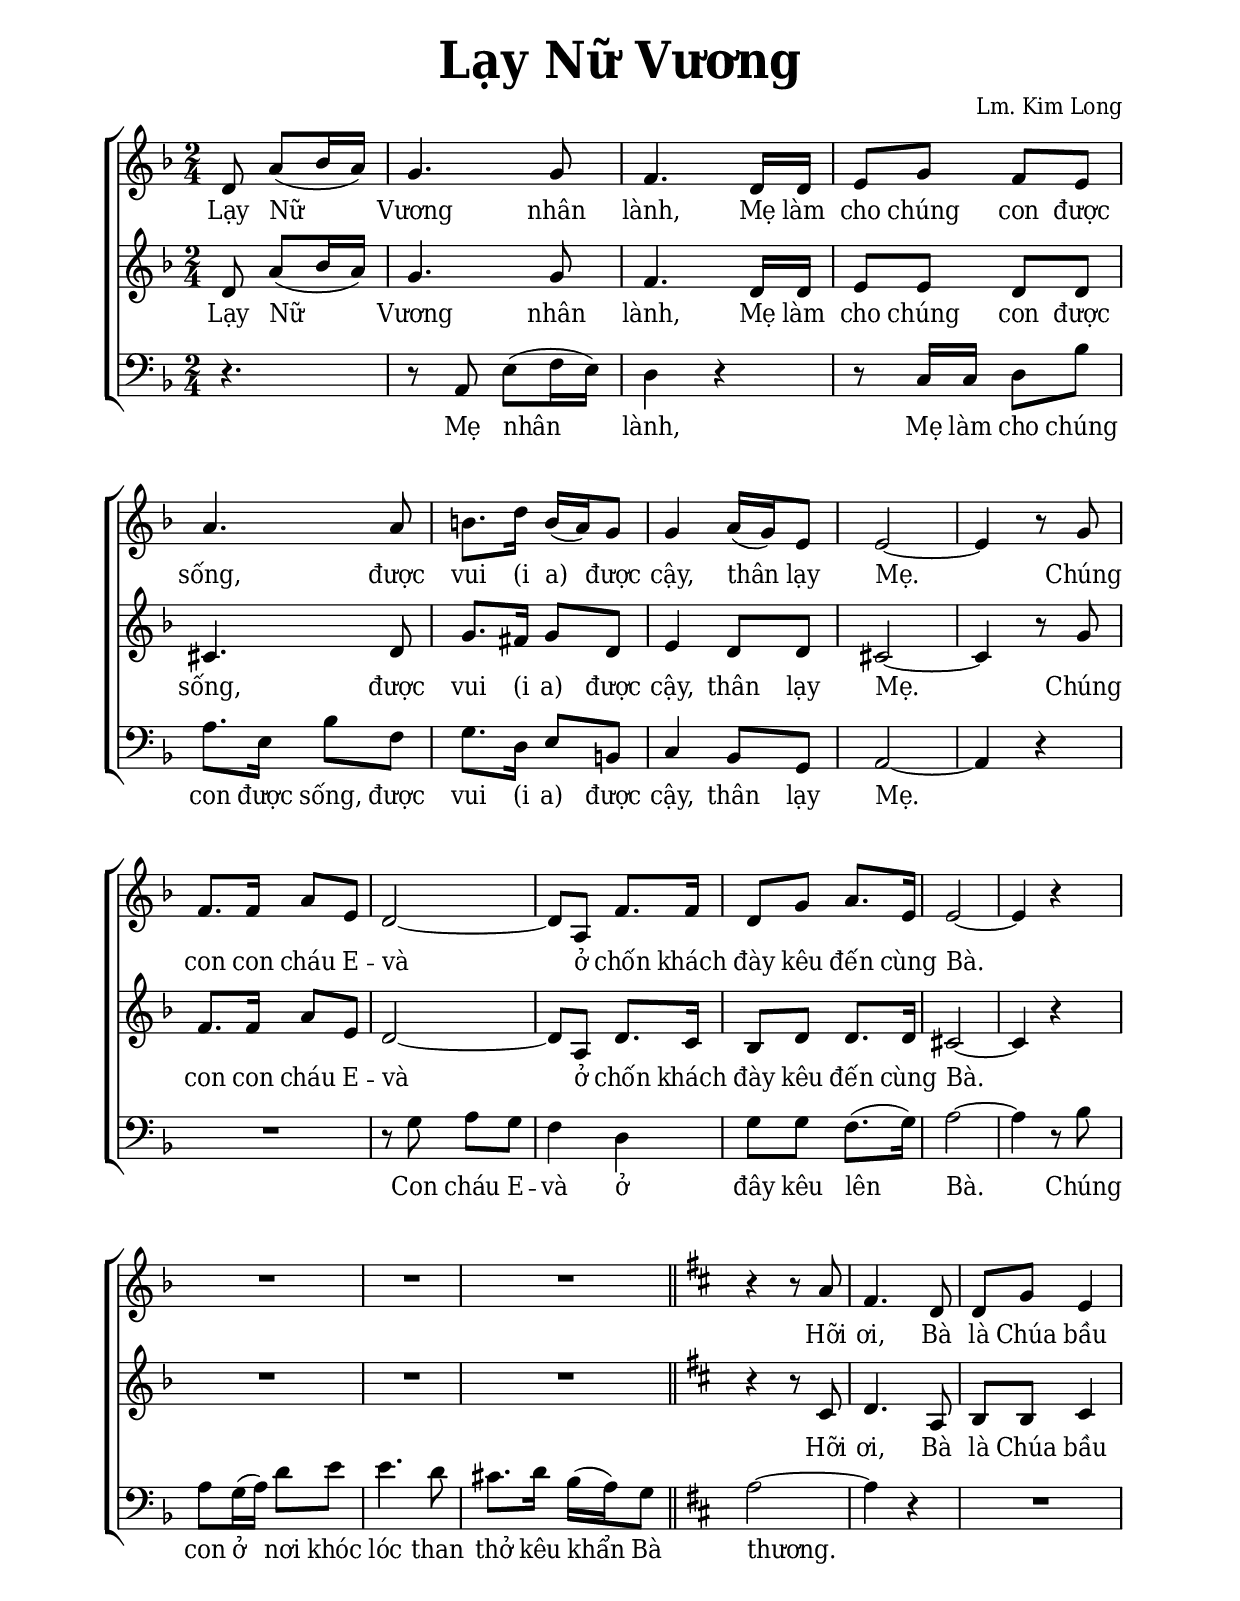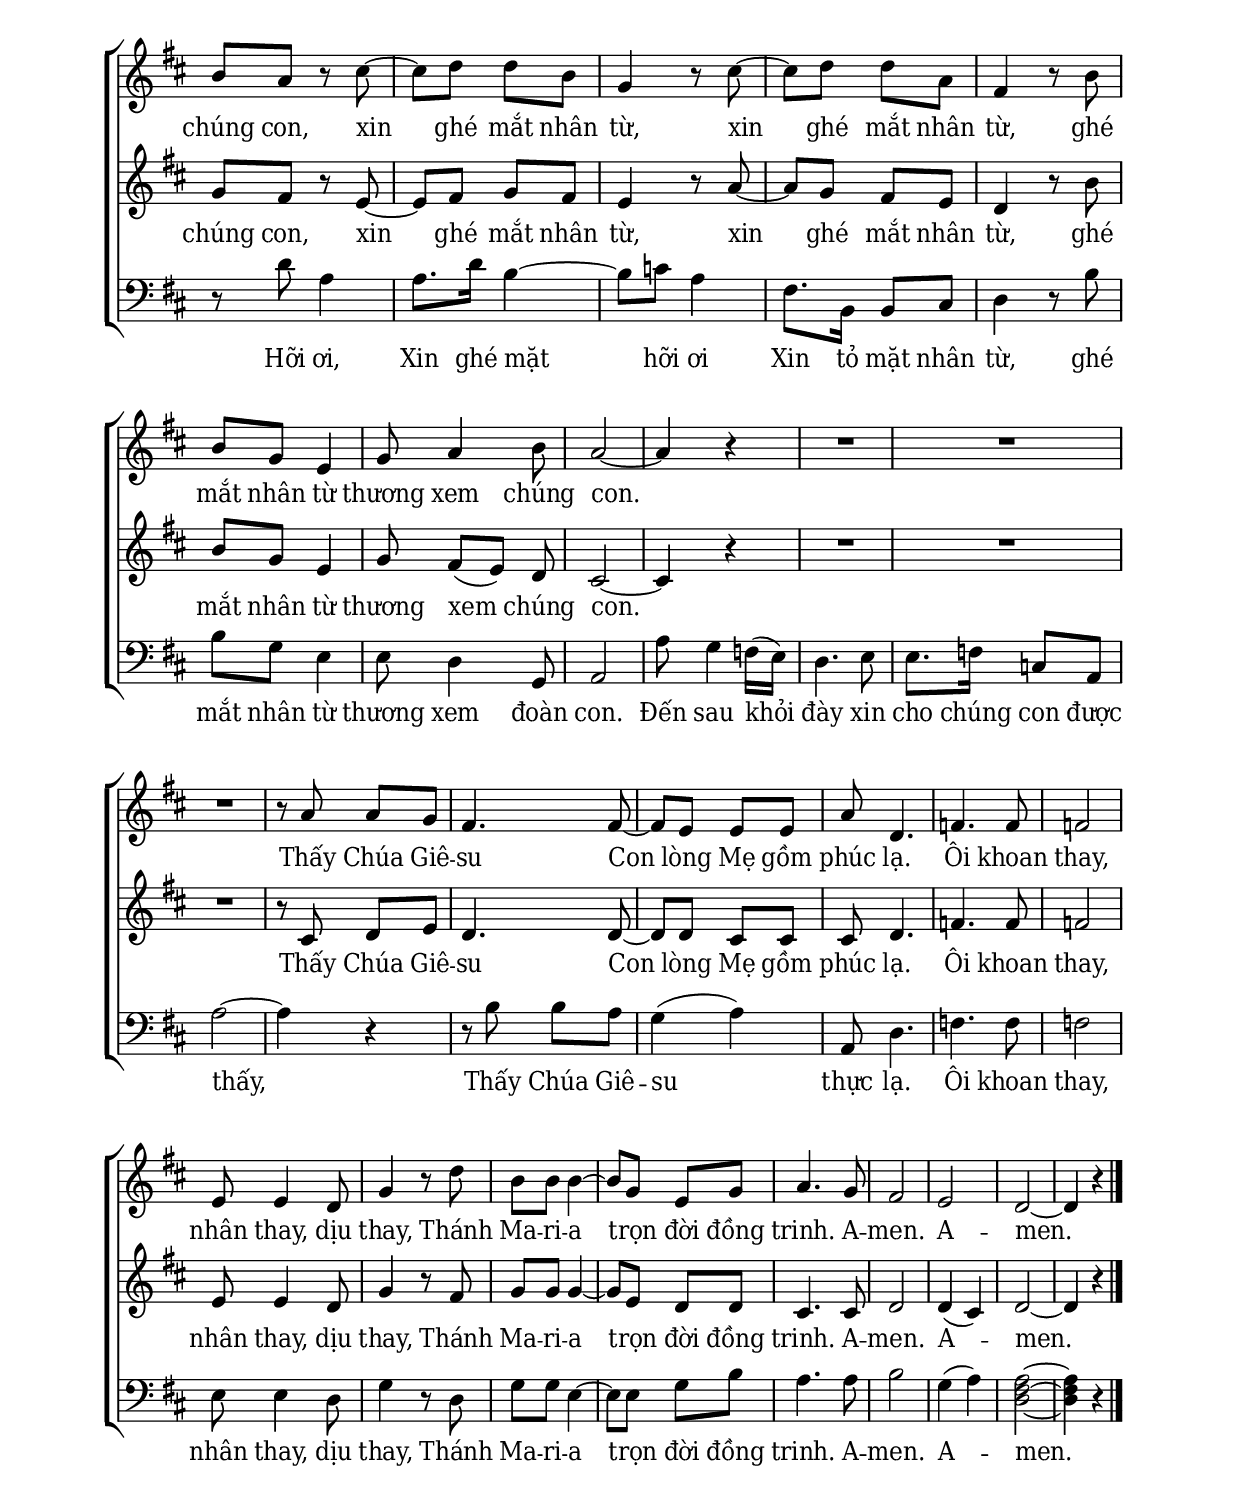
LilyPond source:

% Cài đặt chung
\version "2.22.1"
\include "english.ly"

\header {
  title = \markup { \fontsize #3 "Lạy Nữ Vương" }
  composer = "Lm. Kim Long"
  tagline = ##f
}

% Nhạc
nhacDiepKhucSop = \relative c' {
  \set Staff.printKeyCancellation = ##f
  \partial 4. d8 a' (bf16 a) |
  g4. g8 |
  f4. d16 d |
  e8 g f e |
  a4. a8 |
  b!8. d16 b (a) g8 |
  g4 a16 (g) e8 |
  e2 ~ |
  e4 r8 g |
  f8. f16 a8 e |
  d2 ~ |
  d8 a f'8. f16 |
  d8 g a8. e16 |
  e2 ~ |
  e4 r |
  R2*3 \bar "||"
  
  \key d \major
  r4 r8 a |
  fs4. d8 |
  d g e4 |
  b'8 a r cs ~ |
  cs d d b |
  g4 r8 cs ~ |
  cs d d a |
  fs4 r8 b |
  b g e4 |
  g8 a4 b8 |
  a2 ~ |
  a4 r |
  R2*3
  r8 a a g |
  fs4. fs8 ~ |
  fs e e e |
  a d,4. f!4. f8 |
  f!2 |
  e8 e4 d8 |
  g4 r8 d' |
  b b b4 ~ |
  b8 g e g |
  a4. g8 |
  fs2 |
  e |
  d ~ |
  d4 r \bar "|."
}

nhacDiepKhucAlto = \relative c' {
  \set Staff.printKeyCancellation = ##f
  \partial 4. d8 a' (bf16 a) |
  g4. g8 |
  f4. d16 d |
  e8 e d d |
  cs4. d8 |
  g8. fs16 g8 d |
  e4 d8 d |
  cs2 ~ |
  cs4 r8 g' |
  f8. f16 a8 e |
  d2 ~ |
  d8 a d8. c16 |
  bf8 d d8. d16 |
  cs2 ~ |
  cs4 r |
  R2*3
  
  \key d \major
  r4 r8 cs |
  d4. a8 |
  b b cs4 |
  g'8 fs r e ~ |
  e fs g fs |
  e4 r8 a ~ |
  a g fs e |
  d4 r8 b' |
  b g e4 |
  g8 fs ([e]) d |
  cs2 ~ |
  cs4 r |
  R2*3
  r8 cs d e |
  d4. d8 ~ |
  d d cs cs |
  cs d4. |
  f!4. f8 |
  f!2 |
  e8 e4 d8 |
  g4 r8 fs |
  g g g4 ~ |
  g8 e d d |
  cs4. cs8 |
  d2 |
  d4 (cs) |
  d2 ~ |
  d4 r
}

nhacDiepKhucBas = \relative c {
  \set Staff.printKeyCancellation = ##f
  r4. |
  r8 a e' (f16 e) |
  d4 r |
  r8 c16 c d8 bf' |
  a8. e16 bf'8 f |
  g8. d16 e8 b! |
  c4 bf8 g |
  a2 ~ |
  a4 r |
  R2
  r8 g' a g |
  f4 d |
  g8 g f8. (g16) |
  a2 ~ |
  a4 r8 bf |
  a g16 (a) d8 e |
  e4. d8 |
  cs8. d16 bf (a) g8 |
  
  \key d \major
  a2 ~ |
  a4 r |
  R2
  r8 d a4 |
  a8. d16 b4 ~ |
  b8 c! a4 |
  fs8. b,16 b8 cs |
  d4 r8 b' |
  b g e4 |
  e8 d4 g,8 |
  a2 |
  a'8 g4 f!16 (e) |
  d4. e8 |
  e8. f!16 c!8 a |
  a'2 ~ |
  a4 r |
  r8 b b a |
  g4 (a) |
  a,8 d4. |
  f!4. f8 |
  f!2 |
  e8 e4 d8 |
  g4 r8 d |
  g g e4 ~ |
  e8 e g b |
  a4. a8 |
  b2 |
  g4 (a) |
  <a fs d>2 ~ |
  <a fs d>4 r
}

% Lời
loiDiepKhucSop = \lyricmode {
  Lạy Nữ Vương nhân lành,
  Mẹ làm cho chúng con được sống,
  được vui (i a) được cậy, thân lạy Mẹ.
  Chúng con con cháu E -- và ở chốn khách đày
  kêu đến cùng Bà.
  Hỡi ơi, Bà là Chúa bầu chúng con,
  xin ghé mắt nhân từ, xin ghé mắt nhân từ,
  ghé mắt nhân từ thương xem chúng con.
  Thấy Chúa Giê -- su Con lòng Mẹ gồm phúc lạ.
  Ôi khoan thay, nhân thay, dịu thay,
  Thánh Ma -- ri -- a trọn đời đồng trinh.
  A -- men. A -- men.
}

loiDiepKhucBas = \lyricmode {
  Mẹ nhân lành, Mẹ làm cho chúng con được sống,
  được vui (i a) được cậy, thân lạy Mẹ.
  Con cháu E -- và ở đây kêu lên Bà.
  Chúng con ở nơi khóc lóc than thở kêu khẩn Bà thương.
  Hỡi ơi, Xin ghé mặt hỡi ơi
  Xin tỏ mặt nhân từ, ghé mắt nhân từ thương xem đoàn con.
  Đến sau khỏi đày xin cho chúng con được thấy,
  Thấy Chúa Giê -- su thực lạ.
  Ôi khoan thay, nhân thay, dịu thay,
  Thánh Ma -- ri -- a trọn đời đồng trinh.
  A -- men. A -- men.
}

% Dàn trang
\paper {
  #(set-paper-size "a4")
  top-margin = 15\mm
  bottom-margin = 20\mm
  left-margin = 20\mm
  right-margin = 20\mm
  indent = #0
  #(define fonts
    (make-pango-font-tree
      "Deja Vu Serif Condensed"
      "Deja Vu Serif Condensed"
      "Deja Vu Serif Condensed"
      (/ 20 20)))
  print-page-number = #f
  %page-count = #2
  %systems-per-page = 5
}

TongNhip = {
  \key f \major \time 2/4
  \set Timing.beamExceptions = #'()
  \set Timing.baseMoment = #(ly:make-moment 1/4)
}

% Đổi kích thước nốt cho bè phụ
notBePhu =
#(define-music-function (font-size music) (number? ly:music?)
   (for-some-music
     (lambda (m)
       (if (music-is-of-type? m 'rhythmic-event)
           (begin
             (set! (ly:music-property m 'tweaks)
                   (cons `(font-size . ,font-size)
                         (ly:music-property m 'tweaks)))
             #t)
           #f))
     music)
   music)
\score {
  \new ChoirStaff <<
    \new Staff <<
      \new Voice = "beSop" {
        \clef treble \TongNhip \nhacDiepKhucSop
      }
      \new Lyrics \lyricsto beSop \loiDiepKhucSop
    >>
    \new Staff <<
      \new Voice = "beAlto" {
        \clef treble \TongNhip \nhacDiepKhucAlto
      }
      \new Lyrics \lyricsto beAlto \loiDiepKhucSop
    >>
    \new Staff <<
        \clef "bass"
        \new Voice = beBas {
          \TongNhip \nhacDiepKhucBas
        }
      \new Lyrics \lyricsto beBas \loiDiepKhucBas
    >>
  >>
  \layout {
    \override Lyrics.LyricSpace.minimum-distance = #0.6
    \override LyricHyphen.minimum-distance = #0.6
    \override Score.BarNumber.break-visibility = ##(#f #f #f)
    \override Score.SpacingSpanner.uniform-stretching = ##t
  }
}
